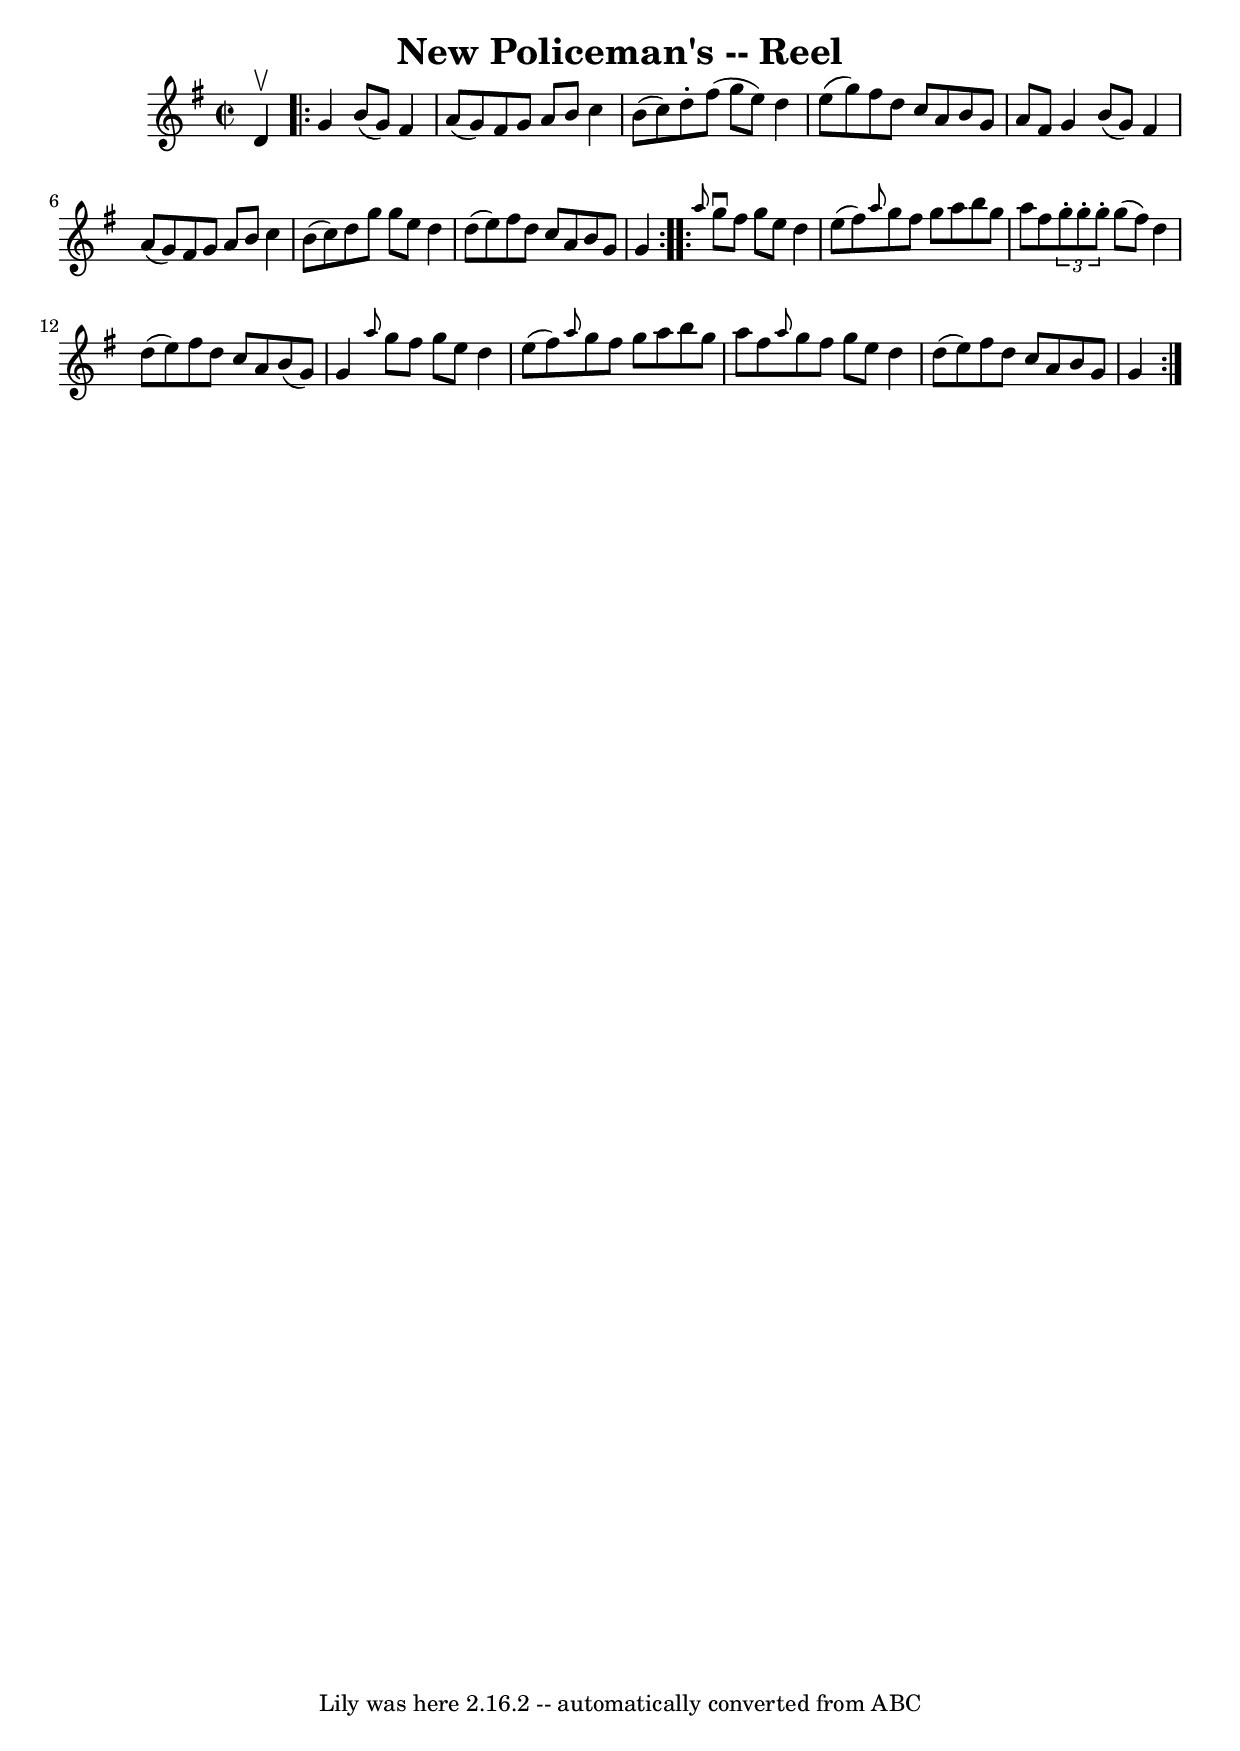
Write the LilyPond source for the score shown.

\version "2.16.2"
\include "Mammoth.ily"
\header {
  %% book = "Ryan's Mammoth Collection"
  crossRefNumber = "1"
  footnotes = "\\\\244\\\\Transcribed by Ray Davies ray:davies99.freeserve.co.uk"
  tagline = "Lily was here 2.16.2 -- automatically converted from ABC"
  title = "New Policeman's -- Reel"

}
voicedefault =  {


  \override Staff.TimeSignature #'style = #'C
  \time 2/2 
  \key g \major
 d'4^\upbow 
  \repeat volta 2 {
    g'4 b'8 (g'8 
    ) fis'4 a'8 (g'8)   |
    fis'8 g'8 a'8 b'8 c''4  
    b'8 (c''8)   |
    d''8 -. fis''8 (g''8 e''8) d''4    
    e''8 (g''8)   |
    fis''8 d''8 c''8 a'8 b'8 g'8    
    a'8 fis'8    |
    g'4 b'8 (g'8) fis'4 a'8 (g'8)  
    |
    fis'8 g'8 a'8 b'8 c''4 b'8 (c''8)   |
    
    d''8 g''8 g''8 e''8 d''4 d''8 (e''8)   |
    fis''8   
    d''8 c''8 a'8 b'8 g'8 g'4    
  }     
  \repeat volta 2 {
    \grace {   
      a''8  
    } g''8^\downbow fis''8 g''8 e''8 d''4 e''8 (fis''8  
    -)   |
    \grace { a''8  
	   } g''8 fis''8 g''8 a''8 b''8    
    g''8 a''8 fis''8    |
    \times 2/3 { g''8 -. g''8 -. g''8 -. 

	       } g''8 (fis''8) d''4 d''8 (e''8)   |
    fis''8 d''8 
    c''8 a'8 b'8 (g'8) g'4    |
    \grace { a''8  
	   }   
    g''8 fis''8 g''8 e''8 d''4 e''8 (fis''8)   |
    
    \grace { a''8  
	   } g''8 fis''8 g''8 a''8 b''8 g''8 a''8    
    fis''8    |
    \grace { a''8  
	   } g''8 fis''8 g''8 e''8 d''4 
    d''8 (e''8)   |
    fis''8 d''8 c''8 a'8 b'8 g'8   
    g'4    
  }   

}

\score{
  <<

    \context Staff="default"
    {
      \voicedefault 
      
    }

  >>
  \layout {
    
  }
  \midi {
  }

}
